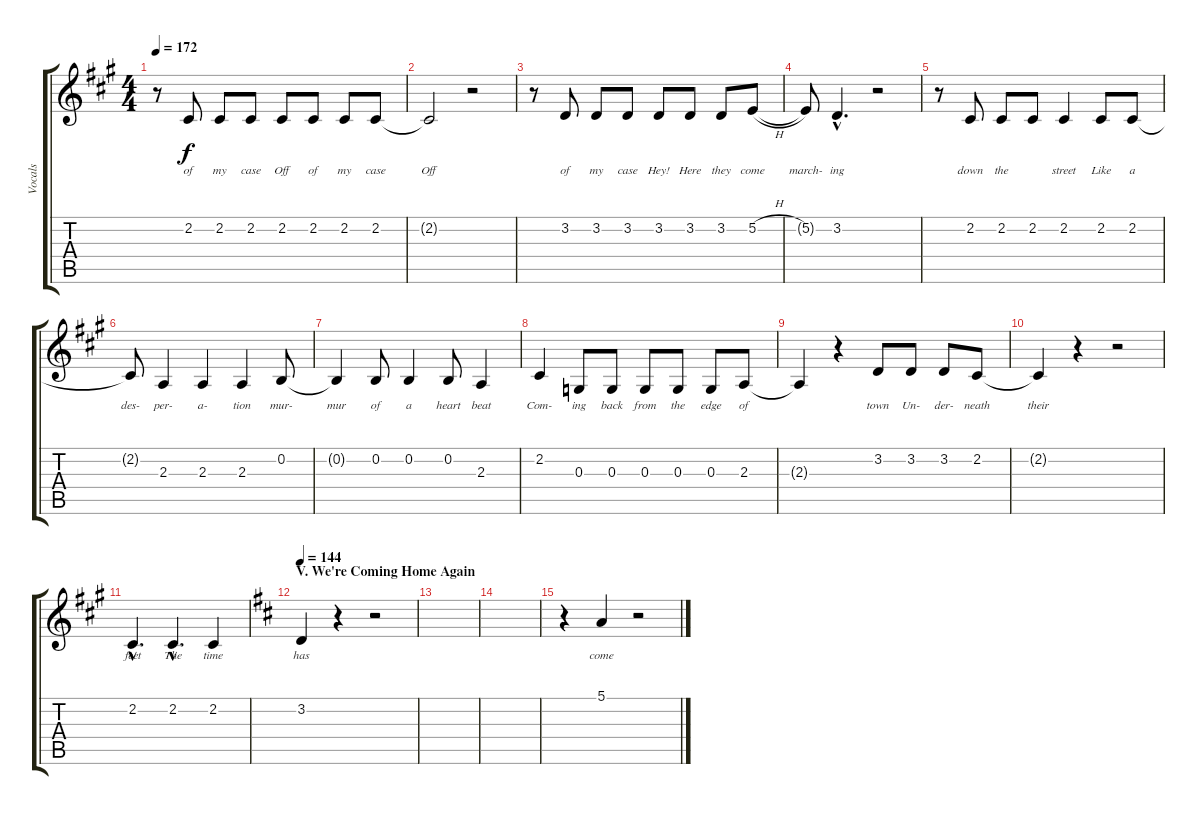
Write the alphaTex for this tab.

\track ("Vocals" "Vocals") {instrument clarinet}
\staff {score tabs}
\tuning (E4 B3 G3 D3 A2 E2) {hide}
\ts (4 4)
\tempo 172
\clef g2
\ks a
r.8{dy f} 2.2.8{lyrics (0 "of") lyrics (1 "") lyrics (2 "") lyrics (3 "") lyrics (4 "")} 2.2.8{lyrics (0 "my") lyrics (1 "") lyrics (2 "") lyrics (3 "") lyrics (4 "")} 2.2.8{lyrics (0 "case") lyrics (1 "") lyrics (2 "") lyrics (3 "") lyrics (4 "")} 2.2.8{lyrics (0 "Off") lyrics (1 "") lyrics (2 "") lyrics (3 "") lyrics (4 "")} 2.2.8{lyrics (0 "of") lyrics (1 "") lyrics (2 "") lyrics (3 "") lyrics (4 "")} 2.2.8{lyrics (0 "my") lyrics (1 "") lyrics (2 "") lyrics (3 "") lyrics (4 "")} 2.2.8{lyrics (0 "case") lyrics (1 "") lyrics (2 "") lyrics (3 "") lyrics (4 "")} |
2.2{t}.2{lyrics (0 "Off") lyrics (1 "") lyrics (2 "") lyrics (3 "") lyrics (4 "")} r.2 |
r.8 3.2.8{lyrics (0 "of") lyrics (1 "") lyrics (2 "") lyrics (3 "") lyrics (4 "")} 3.2.8{lyrics (0 "my") lyrics (1 "") lyrics (2 "") lyrics (3 "") lyrics (4 "")} 3.2.8{lyrics (0 "case") lyrics (1 "") lyrics (2 "") lyrics (3 "") lyrics (4 "")} 3.2.8{lyrics (0 "Hey!") lyrics (1 "") lyrics (2 "") lyrics (3 "") lyrics (4 "")} 3.2.8{lyrics (0 "Here") lyrics (1 "") lyrics (2 "") lyrics (3 "") lyrics (4 "")} 3.2.8{lyrics (0 "they") lyrics (1 "") lyrics (2 "") lyrics (3 "") lyrics (4 "")} 5.2{h}.8{lyrics (0 "come") lyrics (1 "") lyrics (2 "") lyrics (3 "") lyrics (4 "")} |
5.2{t}.8{lyrics (0 "march-") lyrics (1 "") lyrics (2 "") lyrics (3 "") lyrics (4 "")} 3.2{hac}.4{d lyrics (0 "ing") lyrics (1 "") lyrics (2 "") lyrics (3 "") lyrics (4 "")} r.2 |
r.8 2.2.8{lyrics (0 "down") lyrics (1 "") lyrics (2 "") lyrics (3 "") lyrics (4 "")} 2.2.8{lyrics (0 "the") lyrics (1 "") lyrics (2 "") lyrics (3 "") lyrics (4 "")} 2.2.8{lyrics (0 "") lyrics (1 "") lyrics (2 "") lyrics (3 "") lyrics (4 "")} 2.2.4{lyrics (0 "street") lyrics (1 "") lyrics (2 "") lyrics (3 "") lyrics (4 "")} 2.2.8{lyrics (0 "Like") lyrics (1 "") lyrics (2 "") lyrics (3 "") lyrics (4 "")} 2.2.8{lyrics (0 "a") lyrics (1 "") lyrics (2 "") lyrics (3 "") lyrics (4 "")} |
2.2{t}.8{lyrics (0 "des-") lyrics (1 "") lyrics (2 "") lyrics (3 "") lyrics (4 "")} 2.3.4{lyrics (0 "per-") lyrics (1 "") lyrics (2 "") lyrics (3 "") lyrics (4 "")} 2.3.4{lyrics (0 "a-") lyrics (1 "") lyrics (2 "") lyrics (3 "") lyrics (4 "")} 2.3.4{lyrics (0 "tion") lyrics (1 "") lyrics (2 "") lyrics (3 "") lyrics (4 "")} 0.2.8{lyrics (0 "mur-") lyrics (1 "") lyrics (2 "") lyrics (3 "") lyrics (4 "")} |
0.2{t}.4{lyrics (0 "mur") lyrics (1 "") lyrics (2 "") lyrics (3 "") lyrics (4 "")} 0.2.8{lyrics (0 "of") lyrics (1 "") lyrics (2 "") lyrics (3 "") lyrics (4 "")} 0.2.4{lyrics (0 "a") lyrics (1 "") lyrics (2 "") lyrics (3 "") lyrics (4 "")} 0.2.8{lyrics (0 "heart") lyrics (1 "") lyrics (2 "") lyrics (3 "") lyrics (4 "")} 2.3.4{lyrics (0 "beat") lyrics (1 "") lyrics (2 "") lyrics (3 "") lyrics (4 "")} |
2.2.4{lyrics (0 "Com-") lyrics (1 "") lyrics (2 "") lyrics (3 "") lyrics (4 "")} 0.3.8{lyrics (0 "ing") lyrics (1 "") lyrics (2 "") lyrics (3 "") lyrics (4 "")} 0.3.8{lyrics (0 "back") lyrics (1 "") lyrics (2 "") lyrics (3 "") lyrics (4 "")} 0.3.8{lyrics (0 "from") lyrics (1 "") lyrics (2 "") lyrics (3 "") lyrics (4 "")} 0.3.8{lyrics (0 "the") lyrics (1 "") lyrics (2 "") lyrics (3 "") lyrics (4 "")} 0.3.8{lyrics (0 "edge") lyrics (1 "") lyrics (2 "") lyrics (3 "") lyrics (4 "")} 2.3.8{lyrics (0 "of") lyrics (1 "") lyrics (2 "") lyrics (3 "") lyrics (4 "")} |
2.3{t}.4{lyrics (0 "") lyrics (1 "") lyrics (2 "") lyrics (3 "") lyrics (4 "")} r.4 3.2.8{lyrics (0 "town") lyrics (1 "") lyrics (2 "") lyrics (3 "") lyrics (4 "")} 3.2.8{lyrics (0 "Un-") lyrics (1 "") lyrics (2 "") lyrics (3 "") lyrics (4 "")} 3.2.8{lyrics (0 "der-") lyrics (1 "") lyrics (2 "") lyrics (3 "") lyrics (4 "")} 2.2.8{lyrics (0 "neath") lyrics (1 "") lyrics (2 "") lyrics (3 "") lyrics (4 "")} |
2.2{t}.4{lyrics (0 "their") lyrics (1 "") lyrics (2 "") lyrics (3 "") lyrics (4 "")} r.4 r.2 |
2.2{hac}.4{d lyrics (0 "feet") lyrics (1 "") lyrics (2 "") lyrics (3 "") lyrics (4 "")} 2.2{hac}.4{d lyrics (0 "The") lyrics (1 "") lyrics (2 "") lyrics (3 "") lyrics (4 "")} 2.2.4{lyrics (0 "time") lyrics (1 "") lyrics (2 "") lyrics (3 "") lyrics (4 "")} |
\section ("" "V. We're Coming Home Again")
\tempo 144
\ks d
3.2.4{lyrics (0 "has") lyrics (1 "") lyrics (2 "") lyrics (3 "") lyrics (4 "")} r.4{instrument clarinet} r.2 |
|
|
r.4 5.1.4{lyrics (0 "come") lyrics (1 "") lyrics (2 "") lyrics (3 "") lyrics (4 "")} r.2
